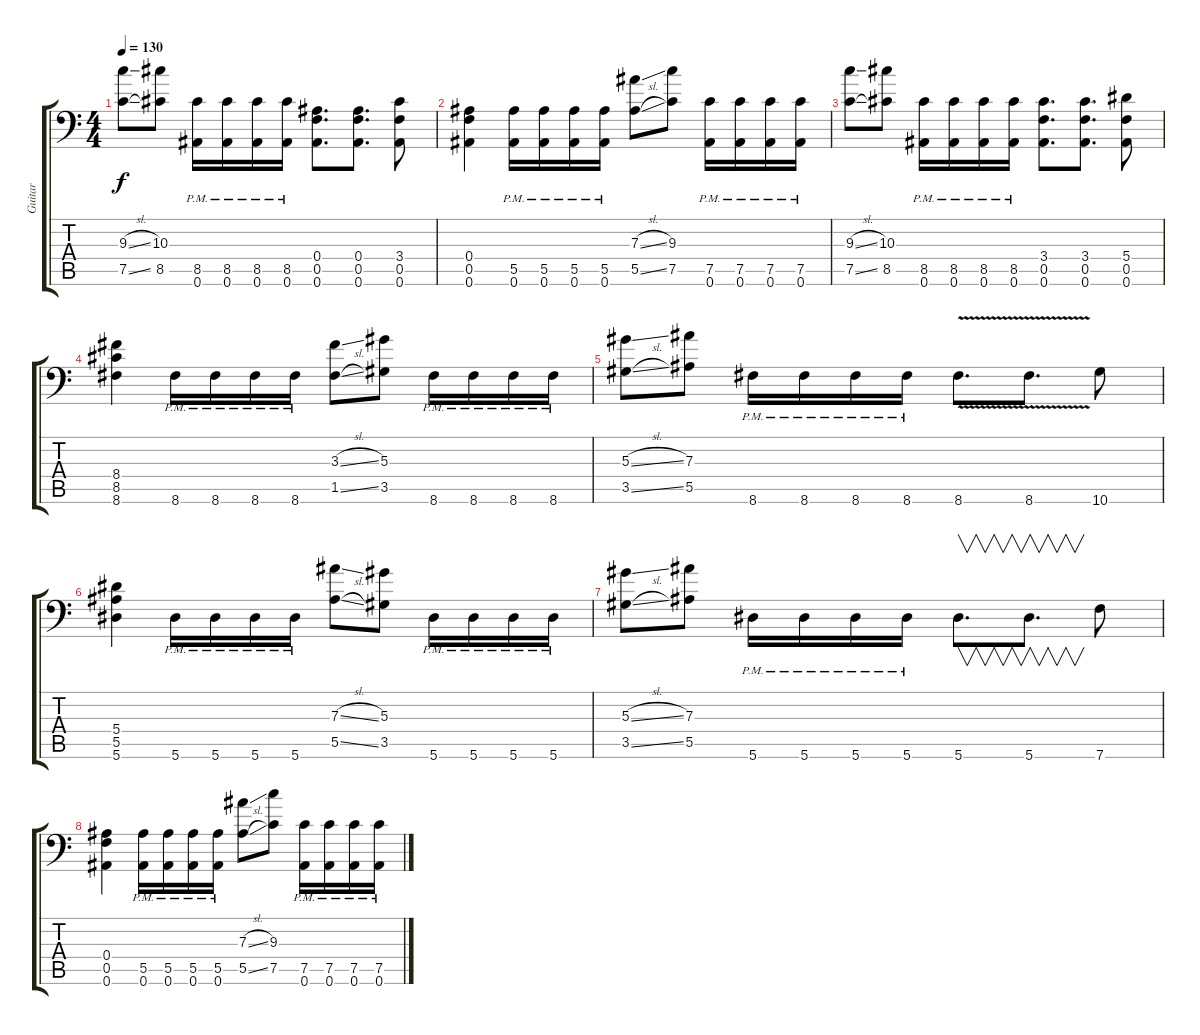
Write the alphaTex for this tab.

\track ("Guitar" "Guitar") {instrument distortionguitar}
\staff {score tabs}
\tuning (C4 G3 Eb3 Bb2 F2 Bb1) {hide}
\ts (4 4)
\tempo 130
\clef f4
\ks c
(9.3{sl} 7.5{sl}).8{dy f} (10.3 8.5).8 (8.5{pm} 0.6{pm}).16 (8.5{pm} 0.6{pm}).16 (8.5{pm} 0.6{pm}).16 (8.5{pm} 0.6{pm}).16 (0.4 0.5 0.6).8{d} (0.4 0.5 0.6).8{d} (3.4 0.5 0.6).8 |
(0.4 0.5 0.6).4 (5.5 0.6{pm}).16 (5.5 0.6{pm}).16 (5.5 0.6{pm}).16 (5.5 0.6{pm}).16 (7.3{sl} 5.5{sl}).8 (9.3 7.5).8 (7.5{pm} 0.6{pm}).16 (7.5{pm} 0.6{pm}).16 (7.5{pm} 0.6{pm}).16 (7.5{pm} 0.6{pm}).16 |
(9.3{sl} 7.5{sl}).8 (10.3 8.5).8 (8.5{pm} 0.6{pm}).16 (8.5{pm} 0.6{pm}).16 (8.5{pm} 0.6{pm}).16 (8.5{pm} 0.6{pm}).16 (3.4 0.5 0.6).8{d} (3.4 0.5 0.6).8{d} (5.4 0.5 0.6).8 |
(8.4 8.5 8.6).4 8.6{pm}.16 8.6{pm}.16 8.6{pm}.16 8.6{pm}.16 (3.3{sl} 1.5{sl}).8 (5.3 3.5).8 8.6{pm}.16 8.6{pm}.16 8.6{pm}.16 8.6{pm}.16 |
(5.3{sl} 3.5{sl}).8 (7.3 5.5).8 8.6{pm}.16 8.6{pm}.16 8.6{pm}.16 8.6{pm}.16 8.6{v}.8{d} 8.6{v}.8{d} 10.6.8 |
(5.4 5.5 5.6).4 5.6{pm}.16 5.6{pm}.16 5.6{pm}.16 5.6{pm}.16 (7.3{sl} 5.5{sl}).8 (5.3 3.5).8 5.6{pm}.16 5.6{pm}.16 5.6{pm}.16 5.6{pm}.16 |
(5.3{sl} 3.5{sl}).8 (7.3 5.5).8 5.6{pm}.16 5.6{pm}.16 5.6{pm}.16 5.6{pm}.16 5.6.8{v d} 5.6.8{v d} 7.6.8 |
(0.4 0.5 0.6).4 (5.5 0.6{pm}).16 (5.5 0.6{pm}).16 (5.5 0.6{pm}).16 (5.5 0.6{pm}).16 (7.3{sl} 5.5{sl}).8 (9.3 7.5).8 (7.5{pm} 0.6{pm}).16 (7.5{pm} 0.6{pm}).16 (7.5{pm} 0.6{pm}).16 (7.5{pm} 0.6{pm}).16
